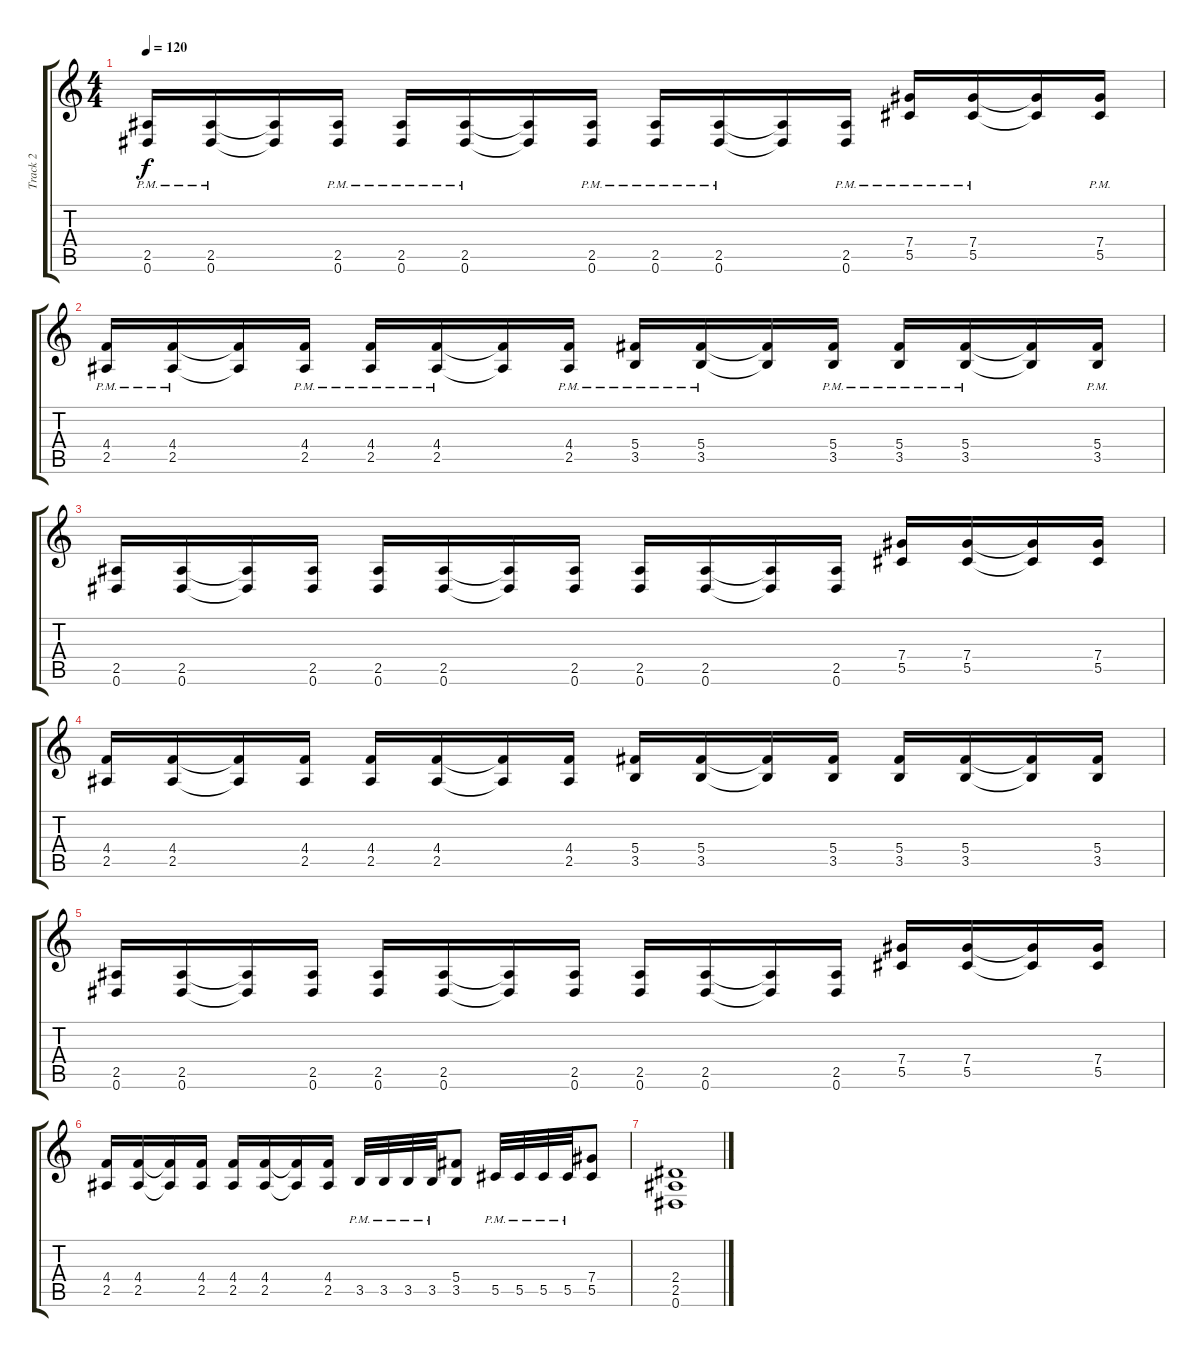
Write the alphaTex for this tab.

\track ("Track 2" "Track 2") {instrument distortionguitar}
\staff {score tabs}
\tuning (Eb4 Bb3 Gb3 Db3 Ab2 Eb2) {hide}
\ts (4 4)
\tempo 120
\clef g2
\ks c
(2.5{pm} 0.6{pm}).16{dy f} (2.5{pm} 0.6{pm}).16 (2.5{t} 0.6{t}).16 (2.5{pm} 0.6{pm}).16 (2.5{pm} 0.6{pm}).16 (2.5{pm} 0.6{pm}).16 (2.5{t} 0.6{t}).16 (2.5{pm} 0.6{pm}).16 (2.5{pm} 0.6{pm}).16 (2.5{pm} 0.6{pm}).16 (2.5{t} 0.6{t}).16 (2.5{pm} 0.6{pm}).16 (7.4{pm} 5.5{pm}).16 (7.4{pm} 5.5{pm}).16 (7.4{t} 5.5{t}).16 (7.4{pm} 5.5{pm}).16 |
(4.4{pm} 2.5{pm}).16 (4.4{pm} 2.5{pm}).16 (4.4{t} 2.5{t}).16 (4.4{pm} 2.5{pm}).16 (4.4{pm} 2.5{pm}).16 (4.4{pm} 2.5{pm}).16 (4.4{t} 2.5{t}).16 (4.4{pm} 2.5{pm}).16 (5.4{pm} 3.5{pm}).16 (5.4{pm} 3.5{pm}).16 (5.4{t} 3.5{t}).16 (5.4{pm} 3.5{pm}).16 (5.4{pm} 3.5{pm}).16 (5.4{pm} 3.5{pm}).16 (5.4{t} 3.5{t}).16 (5.4{pm} 3.5{pm}).16 |
(2.5 0.6).16 (2.5 0.6).16 (2.5{t} 0.6{t}).16 (2.5 0.6).16 (2.5 0.6).16 (2.5 0.6).16 (2.5{t} 0.6{t}).16 (2.5 0.6).16 (2.5 0.6).16 (2.5 0.6).16 (2.5{t} 0.6{t}).16 (2.5 0.6).16 (7.4 5.5).16 (7.4 5.5).16 (7.4{t} 5.5{t}).16 (7.4 5.5).16 |
(4.4 2.5).16 (4.4 2.5).16 (4.4{t} 2.5{t}).16 (4.4 2.5).16 (4.4 2.5).16 (4.4 2.5).16 (4.4{t} 2.5{t}).16 (4.4 2.5).16 (5.4 3.5).16 (5.4 3.5).16 (5.4{t} 3.5{t}).16 (5.4 3.5).16 (5.4 3.5).16 (5.4 3.5).16 (5.4{t} 3.5{t}).16 (5.4 3.5).16 |
(2.5 0.6).16 (2.5 0.6).16 (2.5{t} 0.6{t}).16 (2.5 0.6).16 (2.5 0.6).16 (2.5 0.6).16 (2.5{t} 0.6{t}).16 (2.5 0.6).16 (2.5 0.6).16 (2.5 0.6).16 (2.5{t} 0.6{t}).16 (2.5 0.6).16 (7.4 5.5).16 (7.4 5.5).16 (7.4{t} 5.5{t}).16 (7.4 5.5).16 |
(4.4 2.5).16 (4.4 2.5).16 (4.4{t} 2.5{t}).16 (4.4 2.5).16 (4.4 2.5).16 (4.4 2.5).16 (4.4{t} 2.5{t}).16 (4.4 2.5).16 3.5{pm}.32 3.5{pm}.32 3.5{pm}.32 3.5{pm}.32 (5.4 3.5).8 5.5{pm}.32 5.5{pm}.32 5.5{pm}.32 5.5{pm}.32 (7.4 5.5).8 |
(2.4 2.5 0.6).1
